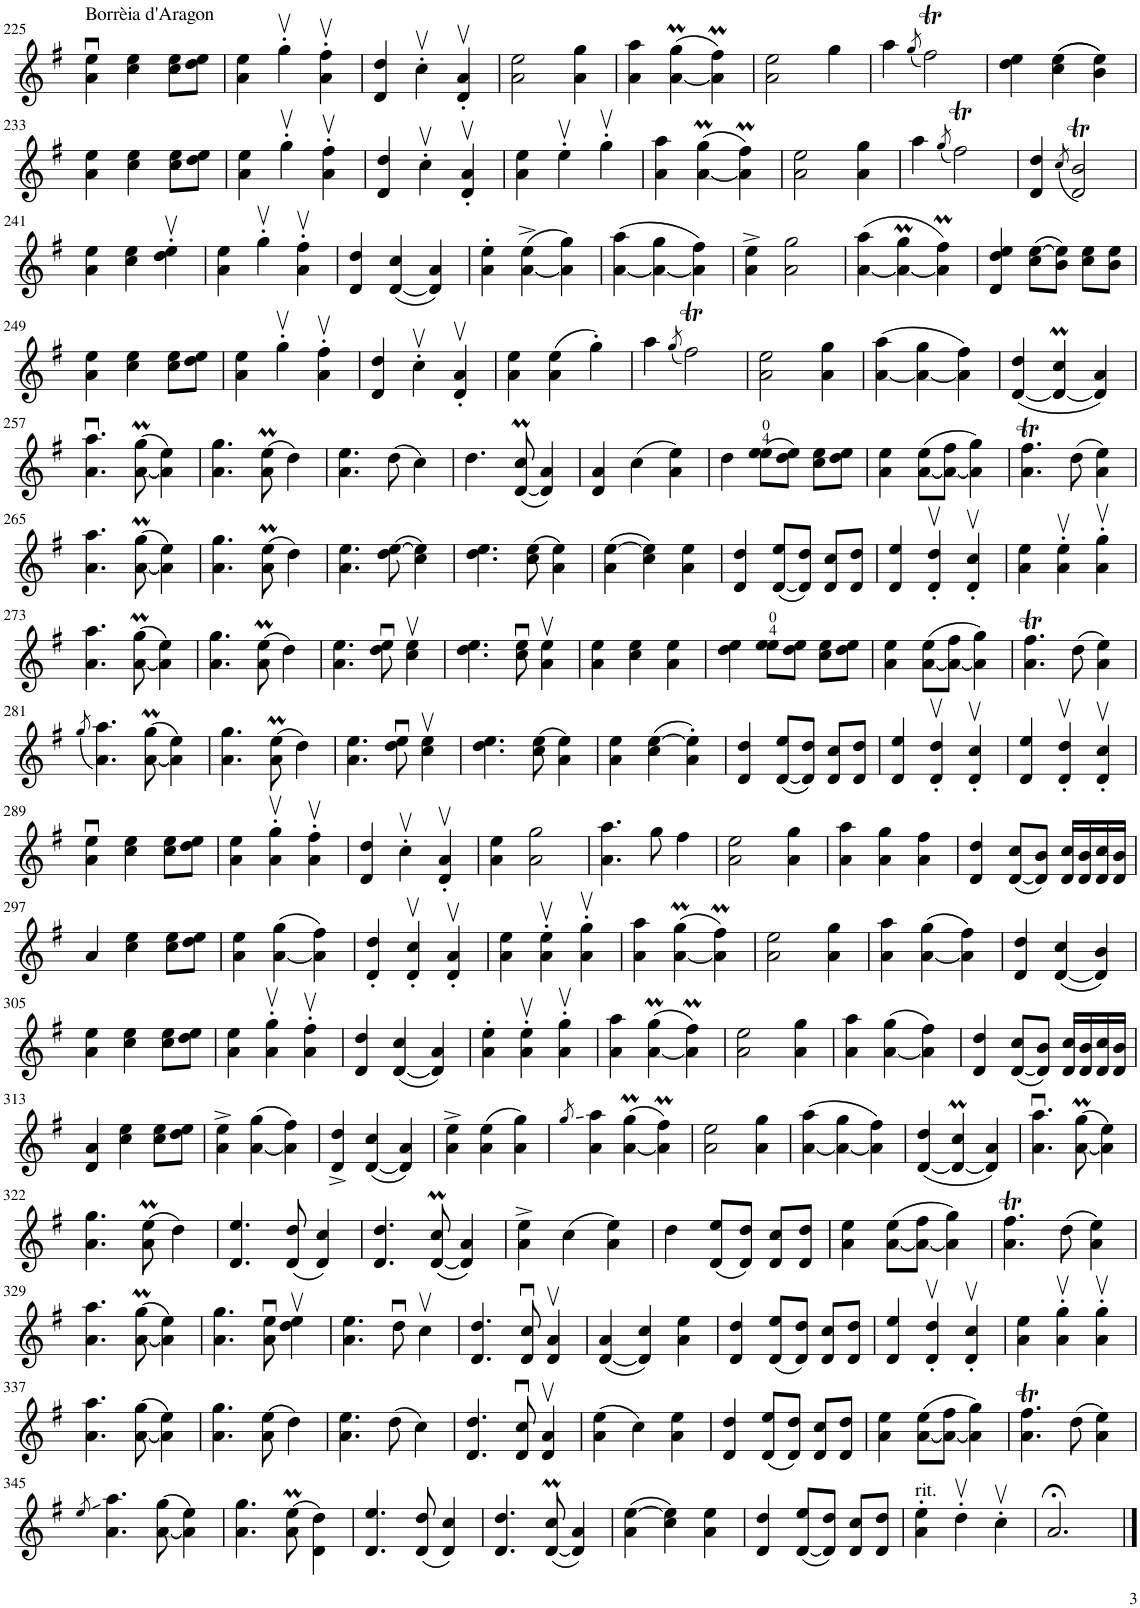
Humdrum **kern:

**kern
*part1
*staff1
*I"Violin
*I'Vln
!!LO:PB:g=z
*clefG2
*k[f#]
*M3/4
=225
!LO:TX:a:t=Borrèia d'Aragon
4a\u 4ee\u
4cc\ 4ee\
8cc\ 8ee\L
8dd\ 8ee\J
=226
4a\ 4ee\
4ggv'\
4a\v' 4ff#\v'
=227
4d/ 4dd/
4ccv'\
4d/v' 4a/v'
=228
2a\ 2ee\
4a\ 4gg\
=229
4a\ 4aa\
([4a\M 4gg\M
4a\]M 4ff#\M)
=230
2a\ 2ee\
4gg\
=231
4aa\
(8qgg/
2ff#t\)
=232
4dd\ 4ee\
((4cc\ 4ee\
4b\ 4ee\))
!!LO:LB:g=z
=233
4a\ 4ee\
4cc\ 4ee\
8cc\ 8ee\L
8dd\ 8ee\J
=234
4a\ 4ee\
4ggv'\
4a\v' 4ff#\v'
=235
4d/ 4dd/
4ccv'\
4d/v' 4a/v'
=236
4a\ 4ee\
4eev'\
4ggv'\
=237
4a\ 4aa\
([4a\M 4gg\M
4a\]M 4ff#\M)
=238
2a\ 2ee\
4a\ 4gg\
=239
4aa\
(8qgg/
2ff#t\)
=240
4d/ 4dd/
(8qcc/
2d/T 2b/T)
!!LO:LB:g=z
=241
4a\ 4ee\
4cc\ 4ee\
4dd\v' 4ee\v'
=242
4a\ 4ee\
4ggv'\
4a\v' 4ff#\v'
=243
4d/ 4dd/
([4d/ 4cc/
4d/] 4a/)
=244
4a\' 4ee\'
([4a\^ 4ee\^
4a\] 4gg\)
=245
([4a\ 4aa\
4a\_ 4gg\
4a\] 4ff#\)
=246
4a\^ 4ee\^
2a\ 2gg\
=247
([4a\ 4aa\
4a\_M 4gg\M
4a\]M 4ff#\M)
=248
4d/ 4dd/ 4ee/
(8cc\ [8ee\L
8b\ 8ee\]J)
8cc\ 8ee\L
8b\ 8ee\J
!!LO:LB:g=z
=249
4a\ 4ee\
4cc\ 4ee\
8cc\ 8ee\L
8dd\ 8ee\J
=250
4a\ 4ee\
4ggv'\
4a\v' 4ff#\v'
=251
4d/ 4dd/
4ccv'\
4d/v' 4a/v'
=252
4a\ 4ee\
(4a\ 4ee\
4gg'\)
=253
4aa\
(8qgg/
2ff#t\)
=254
2a\ 2ee\
4a\ 4gg\
=255
([4a\ 4aa\
4a\_ 4gg\
4a\] 4ff#\)
=256
([4d/ 4dd/
4d/_M 4cc/M
4d/] 4a/)
!!LO:LB:g=z
=257
4.a\u 4.aa\u
([8a\M 8gg\M
4a\] 4ee\)
=258
4.a\ 4.gg\
(8a\M 8ee\M
4dd\)
=259
4.a\ 4.ee\
(8dd\
4cc\)
=260
4.dd\
([8d/M 8cc/M
4d/] 4a/)
=261
4d/ 4a/
(4cc\
4a\ 4ee\)
=262
4dd\
(8ee\ 8ee\L
8dd\ 8ee\J)
8cc\ 8ee\L
8dd\ 8ee\J
=263
4a\ 4ee\
([8a\ 8ee\L
8a\_ 8ff#\J
4a\] 4gg\)
=264
4.a\T 4.ff#\T
(8dd\
4a\ 4ee\)
!!LO:LB:g=z
=265
4.a\ 4.aa\
([8a\M 8gg\M
4a\] 4ee\)
=266
4.a\ 4.gg\
(8a\M 8ee\M
4dd\)
=267
4.a\ 4.ee\
(8dd\ [8ee\
4cc\ 4ee\])
=268
4.dd\ 4.ee\
(8cc\ 8ee\
4a\ 4ee\)
=269
(4a\ [4ee\
4cc\ 4ee\])
4a\ 4ee\
=270
4d/ 4dd/
([8d/ 8ee/L
8d/] 8dd/J)
8d/ 8cc/L
8d/ 8dd/J
=271
4d/ 4ee/
4d/v' 4dd/v'
4d/v' 4cc/v'
=272
4a\ 4ee\
4a\v' 4ee\v'
4a\v' 4gg\v'
!!LO:LB:g=z
=273
4.a\ 4.aa\
([8a\M 8gg\M
4a\] 4ee\)
=274
4.a\ 4.gg\
(8a\M 8ee\M
4dd\)
=275
4.a\ 4.ee\
8dd\u 8ee\u
4cc\v 4ee\v
=276
4.dd\ 4.ee\
8cc\u 8ee\u
4a\v 4ee\v
=277
4a\ 4ee\
4cc\ 4ee\
4a\ 4ee\
=278
4dd\ 4ee\
8ee\ 8ee\L
8dd\ 8ee\J
8cc\ 8ee\L
8dd\ 8ee\J
=279
4a\ 4ee\
([8a\ 8ee\L
8a\_ 8ff#\J
4a\] 4gg\)
=280
4.a\T 4.ff#\T
(8dd\
4a\ 4ee\)
!!LO:LB:g=z
=281
(8qgg/
4.a\ 4.aa\)
([8a\M 8gg\M
4a\] 4ee\)
=282
4.a\ 4.gg\
(8a\M 8ee\M
4dd\)
=283
4.a\ 4.ee\
8dd\u 8ee\u
4cc\v 4ee\v
=284
4.dd\ 4.ee\
(8cc\ 8ee\
4a\ 4ee\)
=285
4a\ 4ee\
(4cc\ [4ee\
4a\' 4ee\]')
=286
4d/ 4dd/
([8d/ 8ee/L
8d/] 8dd/J)
8d/ 8cc/L
8d/ 8dd/J
=287
4d/ 4ee/
4d/v' 4dd/v'
4d/v' 4cc/v'
=288
4d/ 4ee/
4d/v' 4dd/v'
4d/v' 4cc/v'
!!LO:LB:g=z
=289
4a\u 4ee\u
4cc\ 4ee\
8cc\ 8ee\L
8dd\ 8ee\J
=290
4a\ 4ee\
4a\v' 4gg\v'
4a\v' 4ff#\v'
=291
4d/ 4dd/
4ccv'\
4d/v' 4a/v'
=292
4a\ 4ee\
2a\ 2gg\
=293
4.a\ 4.aa\
8gg\
4ff#\
=294
2a\ 2ee\
4a\ 4gg\
=295
4a\ 4aa\
4a\ 4gg\
4a\ 4ff#\
=296
4d/ 4dd/
([8d/ 8cc/L
8d/] 8b/J)
16d/ 16cc/LL
16d/ 16b/
16d/ 16cc/
16d/ 16b/JJ
!!LO:LB:g=z
=297
4a/
4cc\ 4ee\
8cc\ 8ee\L
8dd\ 8ee\J
=298
4a\ 4ee\
([4a\ 4gg\
4a\] 4ff#\)
=299
4d/' 4dd/'
4d/v' 4cc/v'
4d/v' 4a/v'
=300
4a\ 4ee\
4a\v' 4ee\v'
4a\v' 4gg\v'
=301
4a\ 4aa\
([4a\M 4gg\M
4a\]M 4ff#\M)
=302
2a\ 2ee\
4a\ 4gg\
=303
4a\ 4aa\
([4a\ 4gg\
4a\] 4ff#\)
=304
4d/ 4dd/
([4d/ 4cc/
4d/] 4b/)
!!LO:LB:g=z
=305
4a\ 4ee\
4cc\ 4ee\
8cc\ 8ee\L
8dd\ 8ee\J
=306
4a\ 4ee\
4a\v' 4gg\v'
4a\v' 4ff#\v'
=307
4d/ 4dd/
([4d/ 4cc/
4d/] 4a/)
=308
4a\' 4ee\'
4a\v' 4ee\v'
4a\v' 4gg\v'
=309
4a\ 4aa\
([4a\M 4gg\M
4a\]M 4ff#\M)
=310
2a\ 2ee\
4a\ 4gg\
=311
4a\ 4aa\
([4a\ 4gg\
4a\] 4ff#\)
=312
4d/ 4dd/
([8d/ 8cc/L
8d/] 8b/J)
16d/ 16cc/LL
16d/ 16b/
16d/ 16cc/
16d/ 16b/JJ
!!LO:LB:g=z
=313
4d/ 4a/
4cc\ 4ee\
8cc\ 8ee\L
8dd\ 8ee\J
=314
4a\^ 4ee\^
([4a\ 4gg\
4a\] 4ff#\)
=315
4d/^ 4dd/^
([4d/ 4cc/
4d/] 4a/)
=316
4a\^ 4ee\^
(4a\ 4ee\
4a\ 4gg\)
=317
8qgg/
4a\ 4aa\
([4a\M 4gg\M
4a\]M 4ff#\M)
=318
2a\ 2ee\
4a\ 4gg\
=319
([4a\ 4aa\
4a\_ 4gg\
4a\] 4ff#\)
=320
([4d/ 4dd/
4d/_M 4cc/M
4d/] 4a/)
=321
4.a\u 4.aa\u
([8a\M 8gg\M
4a\] 4ee\)
!!LO:LB:g=z
=322
4.a\ 4.gg\
(8a\M 8ee\M
4dd\)
=323
4.d/ 4.ee/
(8d/ 8dd/
4d/ 4cc/)
=324
4.d/ 4.dd/
([8d/M 8cc/M
4d/] 4a/)
=325
4a\^ 4ee\^
(4cc\
4a\ 4ee\)
=326
4dd\
(8d/ 8ee/L
8d/ 8dd/J)
8d/ 8cc/L
8d/ 8dd/J
=327
4a\ 4ee\
([8a\ 8ee\L
8a\_ 8ff#\J
4a\] 4gg\)
=328
4.a\T 4.ff#\T
(8dd\
4a\ 4ee\)
!!LO:LB:g=z
=329
4.a\ 4.aa\
([8a\M 8gg\M
4a\] 4ee\)
=330
4.a\ 4.gg\
8a\u 8ee\u
4dd\v 4ee\v
=331
4.a\ 4.ee\
8ddu\
4ccv\
=332
4.d/ 4.dd/
8d/u 8cc/u
4d/v 4a/v
=333
([4d/ 4a/
4d/] 4cc/)
4a\ 4ee\
=334
4d/ 4dd/
(8d/ 8ee/L
8d/ 8dd/J)
8d/ 8cc/L
8d/ 8dd/J
=335
4d/ 4ee/
4d/v' 4dd/v'
4d/v' 4cc/v'
=336
4a\ 4ee\
4a\v' 4gg\v'
4a\v' 4gg\v'
!!LO:LB:g=z
=337
4.a\ 4.aa\
([8a\ 8gg\
4a\] 4ee\)
=338
4.a\ 4.gg\
(8a\ 8ee\
4dd\)
=339
4.a\ 4.ee\
(8dd\
4cc\)
=340
4.d/ 4.dd/
8d/u 8cc/u
4d/v 4a/v
=341
(4a\ 4ee\
4cc\)
4a\ 4ee\
=342
4d/ 4dd/
(8d/ 8ee/L
8d/ 8dd/J)
8d/ 8cc/L
8d/ 8dd/J
=343
4a\ 4ee\
([8a\ 8ee\L
8a\_ 8ff#\J
4a\] 4gg\)
=344
4.a\T 4.ff#\T
(8dd\
4a\ 4ee\)
!!LO:LB:g=z
=345
8qee/
4.a\ 4.aa\
([8a\ 8gg\
4a\] 4ee\)
=346
4.a\ 4.gg\
(8a\M 8ee\M
4d\ 4dd\)
=347
4.d/ 4.ee/
(8d/ 8dd/
4d/ 4cc/)
=348
4.d/ 4.dd/
([8d/M 8cc/M
4d/] 4a/)
=349
(4a\ [4ee\
4cc\ 4ee\])
4a\ 4ee\
=350
4d/ 4dd/
([8d/ 8ee/L
8d/] 8dd/J)
8d/ 8cc/L
8d/ 8dd/J
=351
!LO:TX:a:t=rit.
4a\' 4ee\'
4ddv'\
4ccv'\
=352
2.a;</
==
*-
